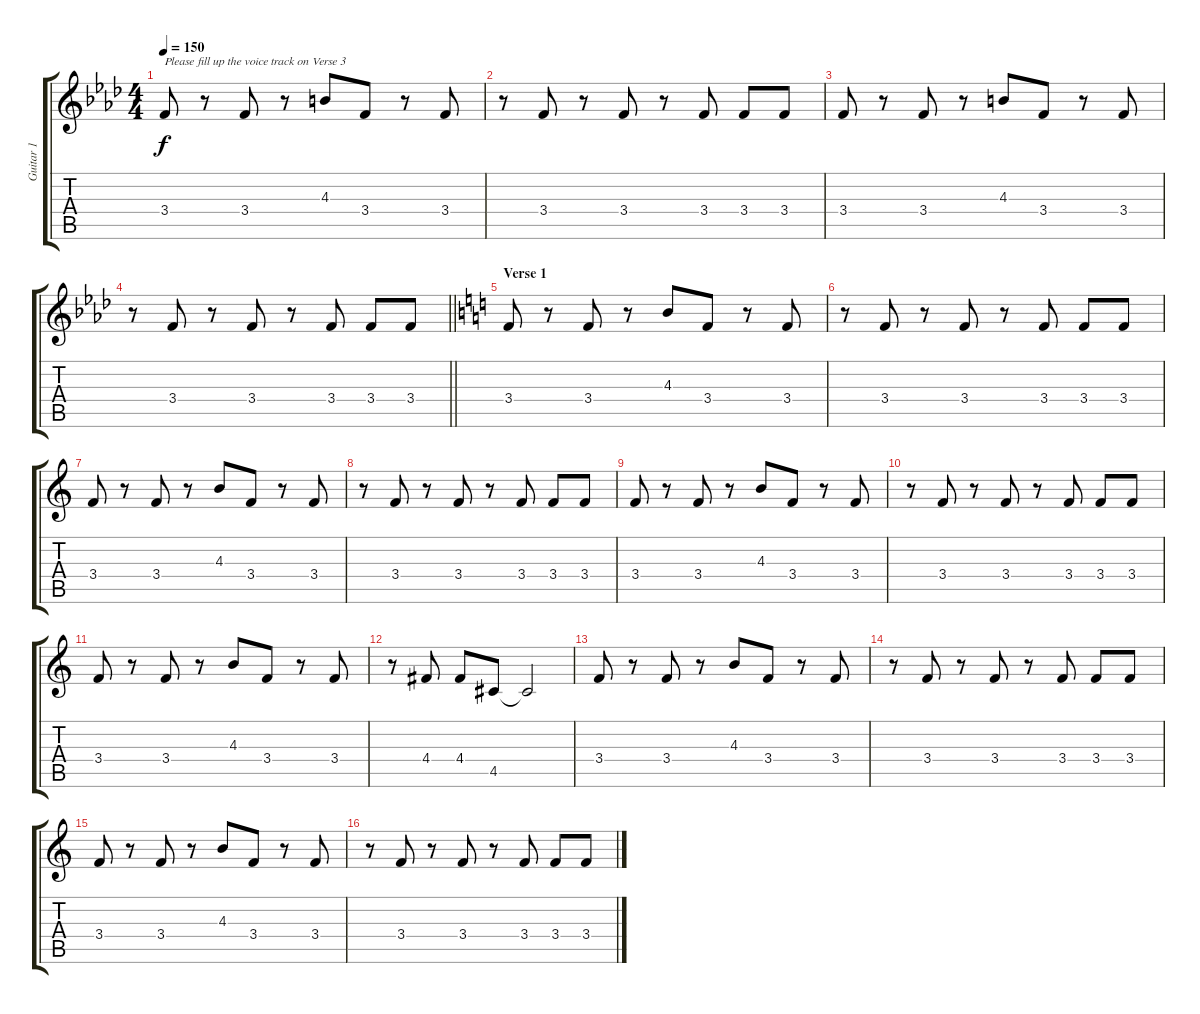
\track ("Guitar 1" "Guitar 1") {instrument distortionguitar}
\staff {score tabs}
\tuning (E4 B3 G3 D3 A2 E2) {hide}
\ts (4 4)
\tempo 150
\clef g2
\ks ab
3.4.8{txt "Please fill up the voice track on Verse 3" dy f instrument distortionguitar} r.8 3.4.8 r.8 4.3.8 3.4.8 r.8 3.4.8 |
r.8 3.4.8 r.8 3.4.8 r.8 3.4.8 3.4.8 3.4.8 |
3.4.8 r.8 3.4.8 r.8 4.3.8 3.4.8 r.8 3.4.8 |
\barLineRight lightlight
r.8 3.4.8 r.8 3.4.8 r.8 3.4.8 3.4.8 3.4.8 |
\section ("" "Verse 1")
\ks c
3.4.8 r.8 3.4.8 r.8 4.3.8 3.4.8 r.8 3.4.8 |
r.8 3.4.8 r.8 3.4.8 r.8 3.4.8 3.4.8 3.4.8 |
3.4.8 r.8 3.4.8 r.8 4.3.8 3.4.8 r.8 3.4.8 |
r.8 3.4.8 r.8 3.4.8 r.8 3.4.8 3.4.8 3.4.8 |
3.4.8 r.8 3.4.8 r.8 4.3.8 3.4.8 r.8 3.4.8 |
r.8 3.4.8 r.8 3.4.8 r.8 3.4.8 3.4.8 3.4.8 |
3.4.8 r.8 3.4.8 r.8 4.3.8 3.4.8 r.8 3.4.8 |
r.8 4.4.8 4.4.8 4.5.8 4.5{t}.2 |
3.4.8 r.8 3.4.8 r.8 4.3.8 3.4.8 r.8 3.4.8 |
r.8 3.4.8 r.8 3.4.8 r.8 3.4.8 3.4.8 3.4.8 |
3.4.8 r.8 3.4.8 r.8 4.3.8 3.4.8 r.8 3.4.8 |
r.8 3.4.8 r.8 3.4.8 r.8 3.4.8 3.4.8 3.4.8
